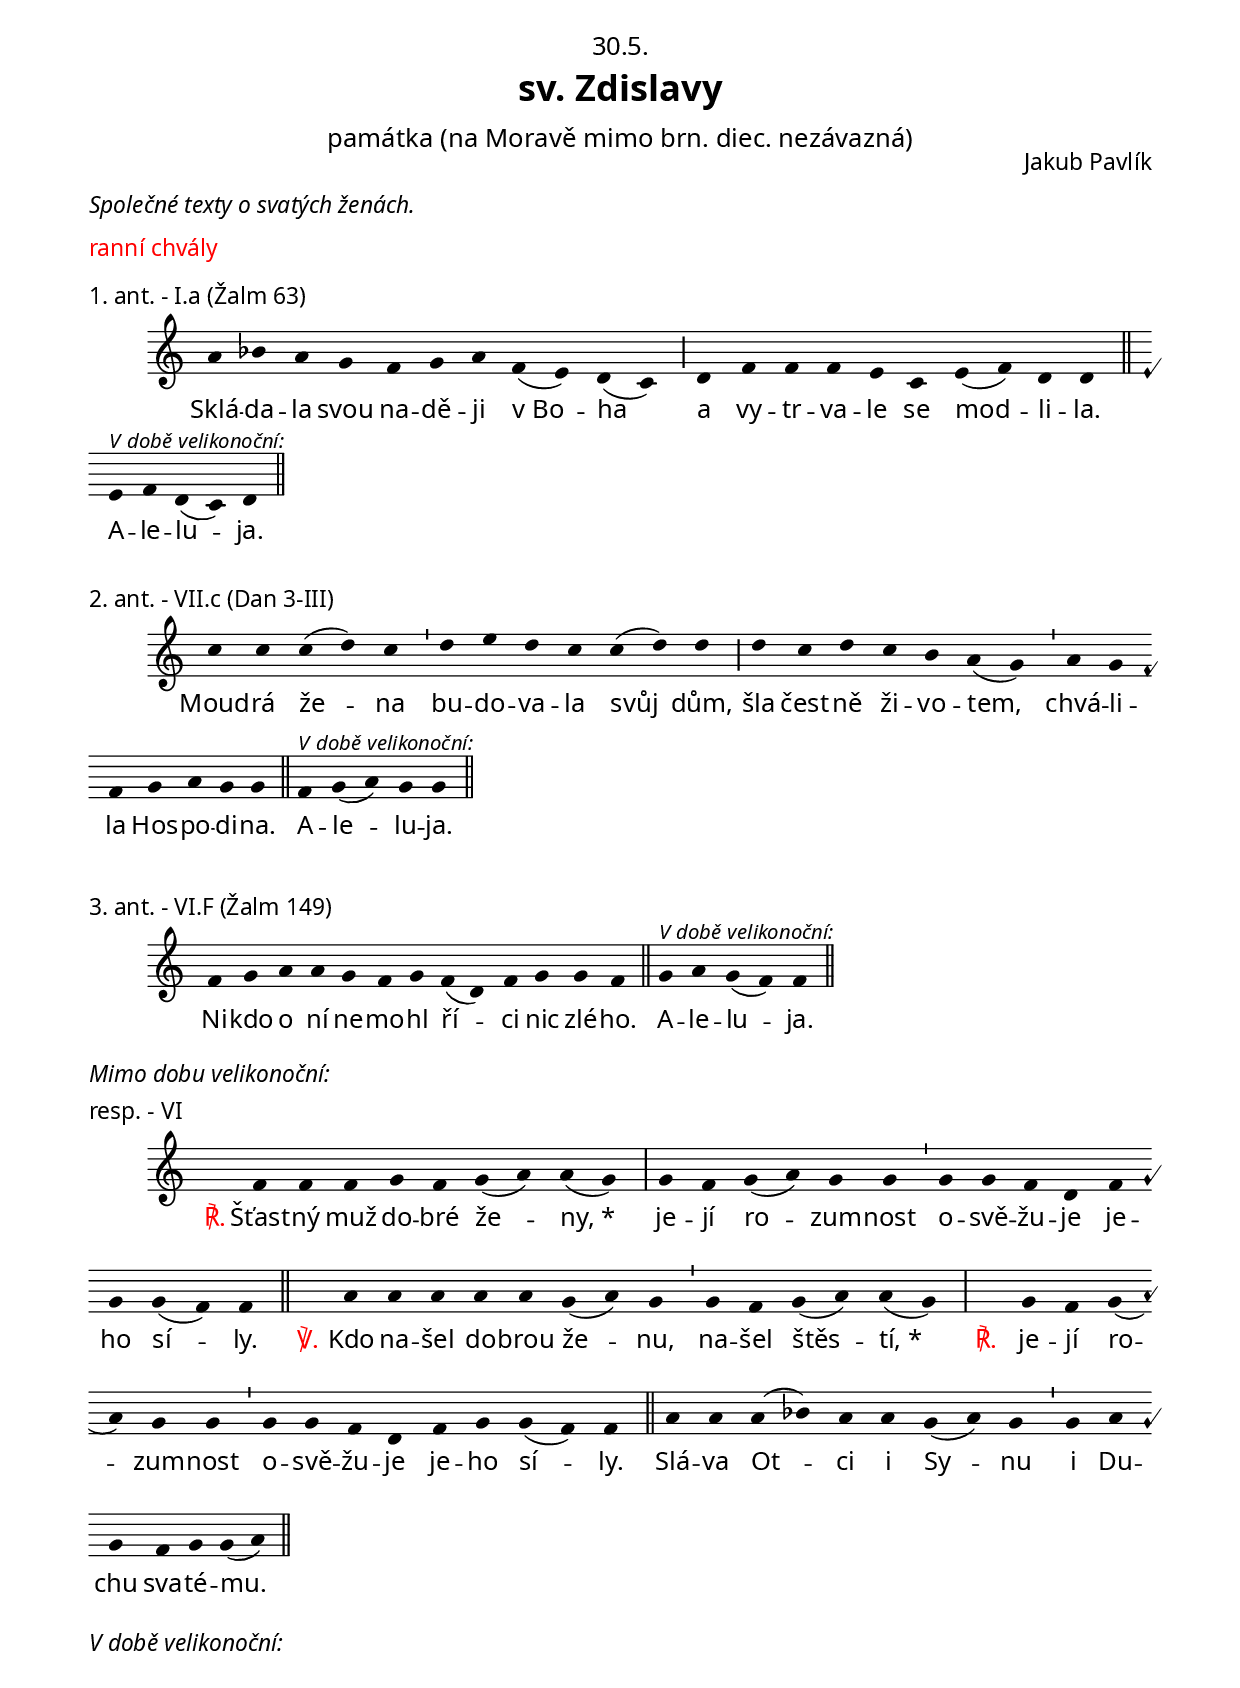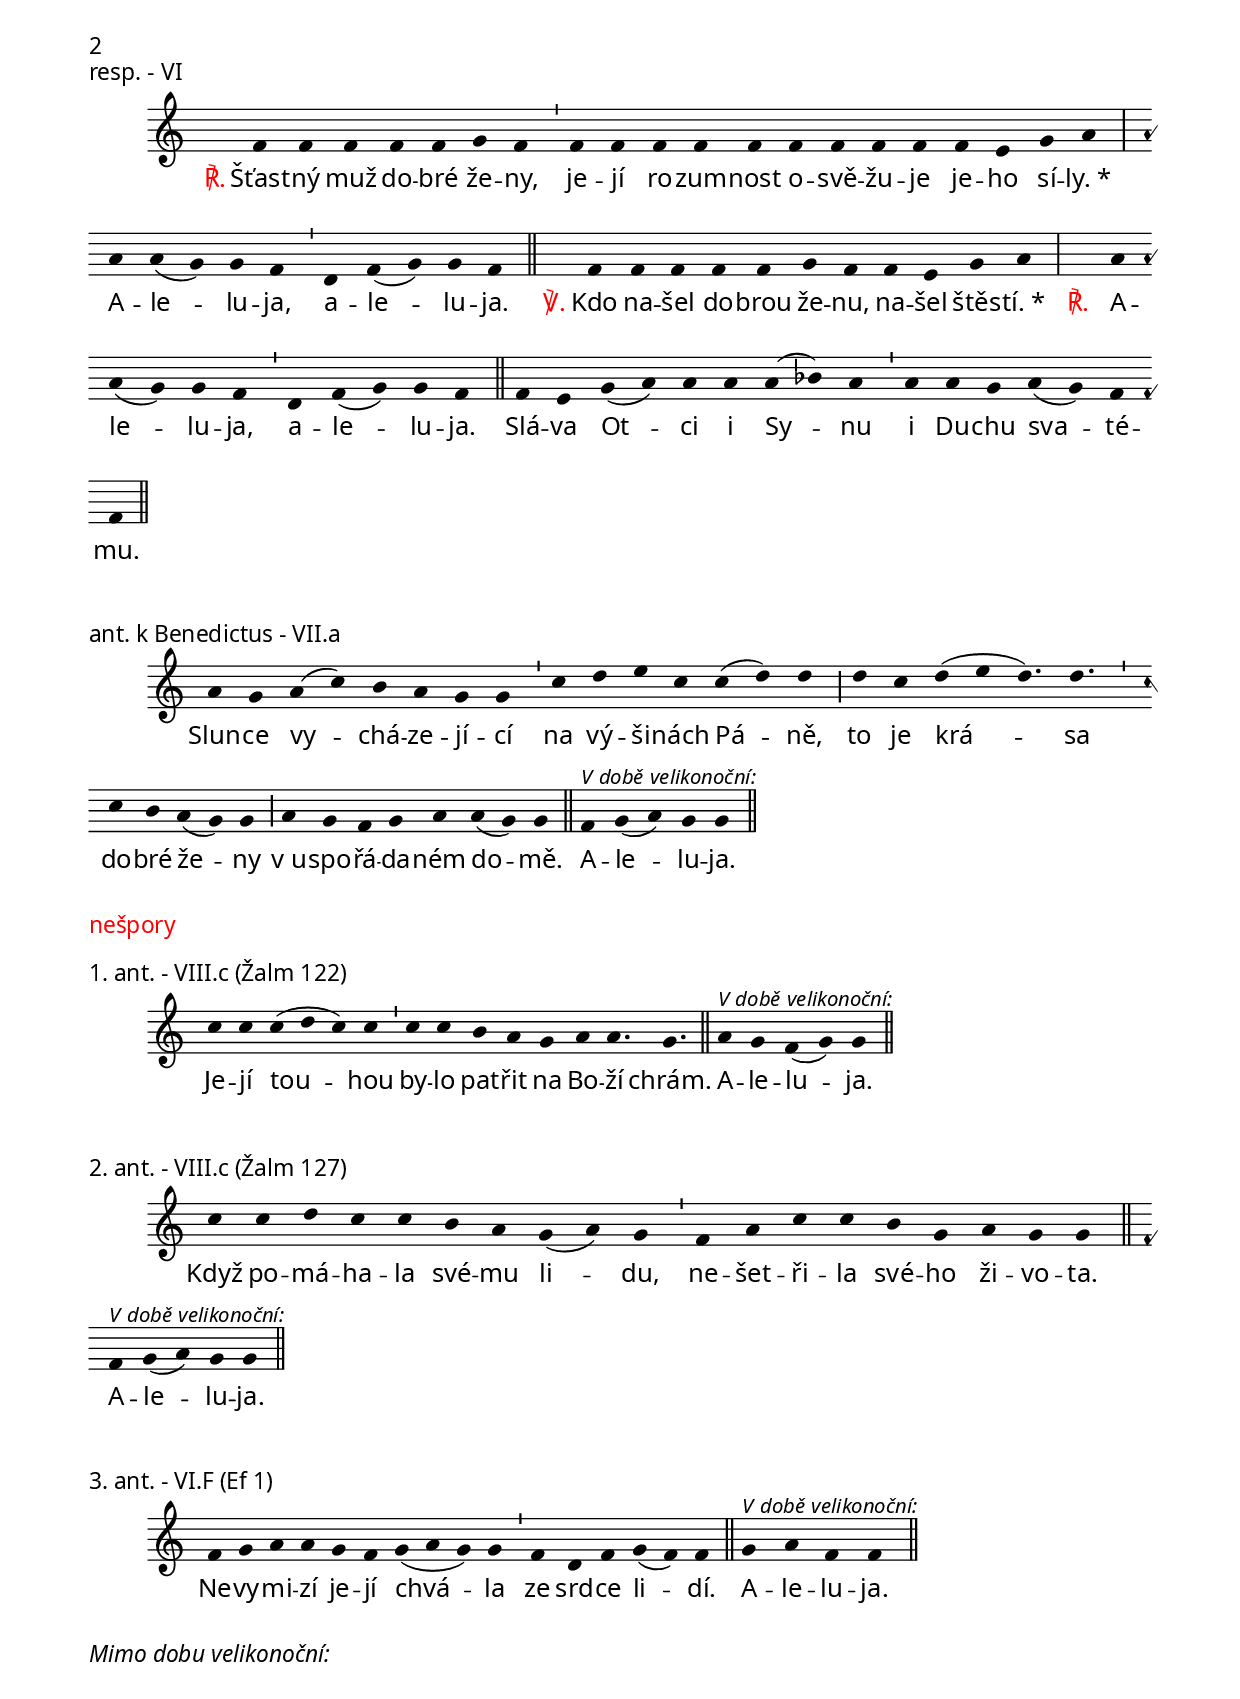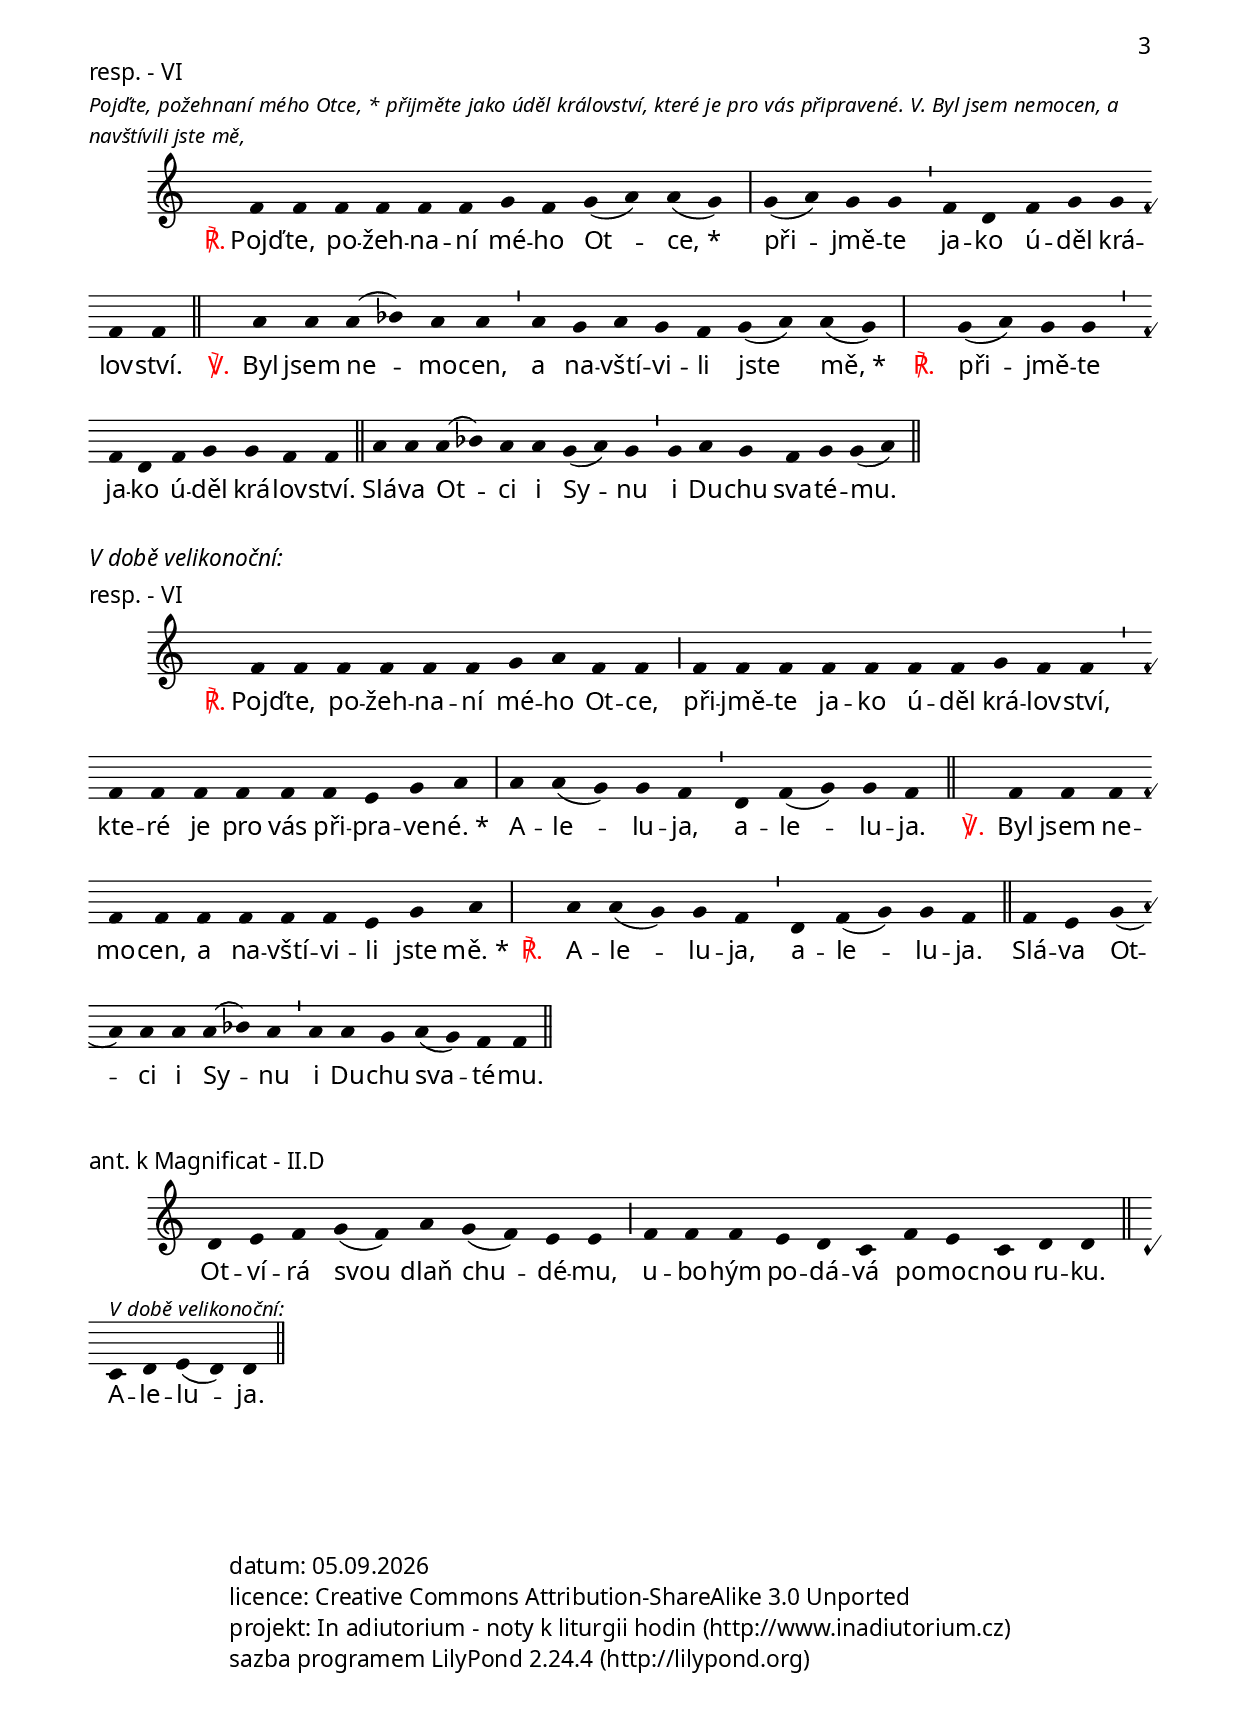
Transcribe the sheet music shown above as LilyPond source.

\version "2.19.0"

\include "../spolecne.ly"
\include "../dilyresponsorii.ly"

\header {
  title = \markup\titleSvatek
            "sv. Zdislavy"
            "památka (na Moravě mimo brn. diec. nezávazná)"
            30.5.
  composer = "Jakub Pavlík"
}

\markup\communia #'(#:zena)

\markup {\nadpisHodinka {"ranní chvály"}}

\score {
  \relative c'' {
    \choralniRezim
    a4 bes a g f g a f( e) d( c) \barMaior
    d f f f e c e( f) d d \barFinalis

    e^\markup\rubrVelikAleluja f d( c) d \barFinalis
  }
  \addlyrics {
    Sklá -- da -- la svou na -- dě -- ji v_Bo -- ha
    a vy -- tr -- va -- le se mod -- li -- la.

    A -- le -- lu -- ja.
  }
  \header {
    quid = "1. ant."
    modus = "I"
    differentia = "a"
    psalmus = "Žalm 63"
    id = "rch-a1"
    piece = \markup {\sestavTitulek}
  }
}

\score {
  \relative c'' {
    \choralniRezim
    c4 c c( d) c \barMin d e d c c( d) d \barMaior
    d c d c b a( g) \barMin
    a g f g a g g \barFinalis

    f^\markup\rubrVelikAleluja g( a) g g \barFinalis
  }
  \addlyrics {
    Moud -- rá že -- na bu -- do -- va -- la svůj dům,
    šla čest -- ně ži -- vo -- tem,
    chvá -- li -- la Hos -- po -- di -- na.

    A -- le -- lu -- ja.
  }
  \header {
    quid = "2. ant."
    modus = "VII"
    differentia = "c"
    psalmus = "Dan 3-III"
    id = "rch-a2"
    piece = \markup {\sestavTitulek}
  }
}

\score {
  \relative c' {
    \choralniRezim
    f4 g a a g f g f( d) f
    g g f \barFinalis

    g^\markup\rubrVelikAleluja a g( f) f \barFinalis
  }
  \addlyrics {
    Ni -- kdo o ní ne -- mo -- hl ří -- ci nic zlé -- ho.

    A -- le -- lu -- ja.
  }
  \header {
    quid = "3. ant."
    modus = "VI"
    differentia = "F"
    psalmus = "Žalm 149"
    id = "rch-a3"
    piece = \markup {\sestavTitulek}
  }
}

\markup\italic{Mimo dobu velikonoční:}

\score {
  \relative c' {
    \choralniRezim

    % R
    \neviditelna f
    f4 f f g f g( a) a( g) \barMax
    g f g( a) g g \barMin g g f d f g g( f) f \barFinalis
    % V
    \neviditelna a
    a a a a a g( a) g \barMin g f g( a) a( g) \barMax
    % R
    \neviditelna a
    g f g( a) g g \barMin g g f d f g g( f) f \barFinalis

    % Slava
    \respVIdoxologie \barFinalis
  }
  \addlyrics {
    \Response Šťast -- ný muž do -- bré že -- ny,_*
    je -- jí ro -- zum -- nost o -- svě -- žu -- je je -- ho sí -- ly.
    \Verse Kdo na -- šel do -- brou že -- nu, na -- šel štěs -- tí,_*
    \Response je -- jí ro -- zum -- nost o -- svě -- žu -- je je -- ho sí -- ly.
    \textRespDoxologie
  }
  \header {
    quid = "resp."
    modus = "VI"
    id = "rch-resp"
    piece = \markup {\sestavTitulekResp}
  }
}

\markup\italic{V době velikonoční:}

\score {
  \relative c' {
    \choralniRezim

    % R
    \neviditelna f
    f4 f f f f g f \barMin
    f f f f f f f f f f e g a \barMax
    \respVIalelujaResponsum \barFinalis
    % V
    \neviditelna f
    f4 f f f f g f f e g a \barMax
    % R
    \neviditelna a
    \respVIalelujaResponsum \barFinalis
    % Slava
    \respVIalelujaDoxologie \barFinalis
  }
  \addlyrics {
    \Response Šťast -- ný muž do -- bré že -- ny,
    je -- jí ro -- zum -- nost o -- svě -- žu -- je je -- ho sí -- ly._*
    \textRespAleluja
    \Verse Kdo na -- šel do -- brou že -- nu, na -- šel štěs -- tí._*
    \Response \textRespAleluja
    \textRespDoxologie
  }
  \header {
    quid = "resp."
    modus = "VI"
    id = "rch-resp-velik"
    piece = \markup {\sestavTitulekResp}
  }
}

\score {
  \relative c'' {
    \choralniRezim
    a4 g a( c) b a g g \barMin c d e c c( d) d \barMaior
    d c d( e d4.) d \barMin c4 b a( g) g \barMaior
    a g f g a a( g) g \barFinalis

    f^\markup\rubrVelikAleluja g( a) g g \barFinalis
  }
  \addlyrics {
    Slun -- ce vy -- chá -- ze -- jí -- cí na vý -- ši -- nách Pá -- ně,
    to je krá -- sa do -- bré že -- ny
    v_u -- spo -- řá -- da -- ném do -- mě.

    A -- le -- lu -- ja.
  }
  \header {
    quid = "ant. k Benedictus"
    modus = "VII"
    differentia = "a"
    psalmus = ""
    id = "rch-aben"
    piece = \markup {\sestavTitulekBezZalmu}
  }
}

\markup {\nadpisHodinka {"nešpory"}}

\score {
  \relative c'' {
    \choralniRezim
    c4 c c( d c) c \barMin
    c c b a g a a4. g \barFinalis

    a4^\markup\rubrVelikAleluja g f( g) g \barFinalis
  }
  \addlyrics {
    Je -- jí tou -- hou
    by -- lo pat -- řit na Bo -- ží chrám.

    A -- le -- lu -- ja.
  }
  \header {
    quid = "1. ant."
    modus = "VIII"
    differentia = "c"
    psalmus = "Žalm 122"
    id = "ne-a1"
    piece = \markup {\sestavTitulek}
  }
}

\score {
  \relative c'' {
    \choralniRezim
    c4 c d c c b a g( a) g \barMin
    f a c c b g a g g \barFinalis

    f^\markup\rubrVelikAleluja g( a) g g \barFinalis
  }
  \addlyrics {
    Když po -- má -- ha -- la své -- mu li -- du,
    ne -- šet -- ři -- la své -- ho ži -- vo -- ta.

    A -- le -- lu -- ja.
  }
  \header {
    quid = "2. ant."
    modus = "VIII"
    differentia = "c"
    psalmus = "Žalm 127"
    id = "ne-a2"
    piece = \markup {\sestavTitulek}
  }
}

\score {
  \relative c' {
    \choralniRezim
    f4 g a a g f g( a g) g \barMin
    f d f g( f) f \barFinalis

    g^\markup\rubrVelikAleluja a f f \barFinalis
  }
  \addlyrics {
    Ne -- vy -- mi -- zí je -- jí chvá -- la
    ze srd -- ce li -- dí.

    A -- le -- lu -- ja.
  }
  \header {
    quid = "3. ant."
    modus = "VI"
    differentia = "F"
    psalmus = "Ef 1"
    id = "ne-a3"
    piece = \markup {\sestavTitulek}
  }
}

\markup\italic{Mimo dobu velikonoční:}

\score {
  \relative c' {
    \choralniRezim

    % R
    \neviditelna f
    f4 f f f f f g f g( a) a( g) \barMax
    g( a) g g \barMin f d f g g f f \barFinalis
    % V
    \neviditelna a
    a4 a a( bes) a a \barMin a g a g f g( a) a( g) \barMax
    % R
    \neviditelna a
    g( a) g g \barMin f d f g g f f \barFinalis
    % Slava
    \respVIdoxologie \barFinalis
  }
  \addlyrics {
    \Response Pojď -- te, po -- žeh -- na -- ní mé -- ho Ot -- ce,_*
    při -- jmě -- te ja -- ko ú -- děl krá -- lov -- ství.
    \Verse Byl jsem ne -- mo -- cen, a na -- vští -- vi -- li jste mě,_*
    \Response při -- jmě -- te ja -- ko ú -- děl krá -- lov -- ství.
    %kte -- ré je pro vás při -- pra -- ve -- né.
    \textRespDoxologie
  }
  \header {
    textus_approbatus = "Pojďte, požehnaní mého Otce, *
    přijměte jako úděl království, které je pro vás připravené.
    V. Byl jsem nemocen, a navštívili jste mě,"
    quid = "resp."
    modus = "VI"
    id = "ne-resp"
    piece = \markup {\sestavTitulekResp}
  }
}

\markup\italic{V době velikonoční:}

\score {
  \relative c' {
    \choralniRezim

    % R
    \neviditelna f
    f4 f f f f f g a f f \barMaior
    f f f f f f f g f f \barMin
    f f f f f f e g a \barMax
    \respVIalelujaResponsum \barFinalis
    % V
    \neviditelna f
    f4 f f f f f f f f e g a \barMax
    % R
    \neviditelna a
    \respVIalelujaResponsum \barFinalis
    % Slava
    \respVIalelujaDoxologie \barFinalis
  }
  \addlyrics {
    \Response Pojď -- te, po -- žeh -- na -- ní mé -- ho Ot -- ce,
    při -- jmě -- te ja -- ko ú -- děl krá -- lov -- ství,
    kte -- ré je pro vás při -- pra -- ve -- né._*
    \textRespAleluja
    \Verse Byl jsem ne -- mo -- cen, a na -- vští -- vi -- li jste mě._*
    \Response \textRespAleluja
    \textRespDoxologie
  }
  \header {
    quid = "resp."
    modus = "VI"
    id = "ne-resp-velik"
    piece = \markup {\sestavTitulekResp}
  }
}

\score {
  \relative c' {
    \choralniRezim
    d4 e f g( f) a g( f) e e \barMaior
    f f f e d c f e c d d \barFinalis

    c^\markup\rubrVelikAleluja d e( d) d \barFinalis
  }
  \addlyrics {
    Ot -- ví -- rá svou dlaň chu -- dé -- mu,
    u -- bo -- hým po -- dá -- vá po -- moc -- nou ru -- ku.

    A -- le -- lu -- ja.
  }
  \header {
    quid = "ant. k Magnificat"
    modus = "II"
    differentia = "D"
    psalmus = ""
    fial = "sanktoral/1113anezkaceska.ly#rch-a1?+aleluja"
    id = "ne-amag"
    piece = \markup {\sestavTitulekBezZalmu}
  }
}